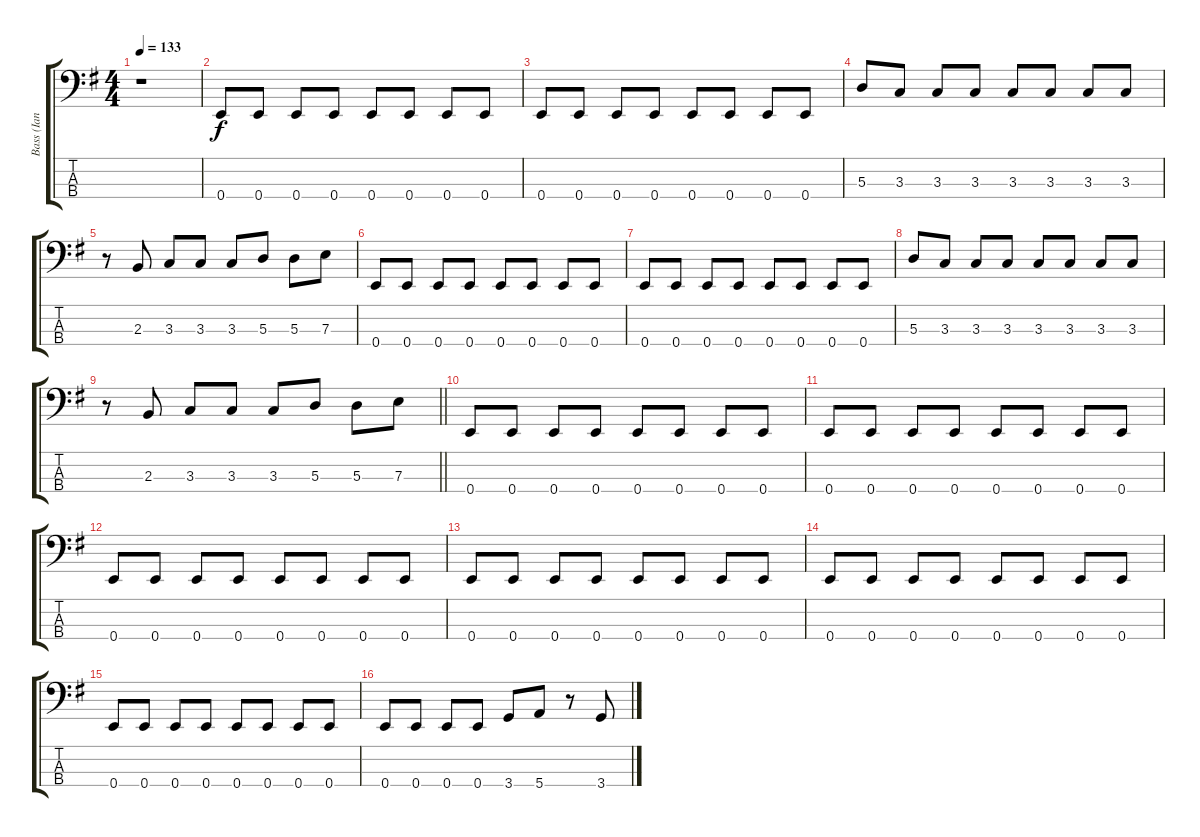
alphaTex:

\track ("Bass (Ian Hill)" "Bass (Ian ") {instrument electricbassfinger}
\staff {score tabs}
\tuning (G2 D2 A1 E1) {hide}
\ts (4 4)
\tempo 133
\clef f4
\ks g
r.1{dy f instrument electricbassfinger} |
0.4.8 0.4.8 0.4.8 0.4.8 0.4.8 0.4.8 0.4.8 0.4.8 |
0.4.8 0.4.8 0.4.8 0.4.8 0.4.8 0.4.8 0.4.8 0.4.8 |
5.3.8 3.3.8 3.3.8 3.3.8 3.3.8 3.3.8 3.3.8 3.3.8 |
r.8 2.3.8 3.3.8 3.3.8 3.3.8 5.3.8 5.3.8 7.3.8 |
0.4.8 0.4.8 0.4.8 0.4.8 0.4.8 0.4.8 0.4.8 0.4.8 |
0.4.8 0.4.8 0.4.8 0.4.8 0.4.8 0.4.8 0.4.8 0.4.8 |
5.3.8 3.3.8 3.3.8 3.3.8 3.3.8 3.3.8 3.3.8 3.3.8 |
\barLineRight lightlight
r.8 2.3.8 3.3.8 3.3.8 3.3.8 5.3.8 5.3.8 7.3.8 |
0.4.8 0.4.8 0.4.8 0.4.8 0.4.8 0.4.8 0.4.8 0.4.8 |
0.4.8 0.4.8 0.4.8 0.4.8 0.4.8 0.4.8 0.4.8 0.4.8 |
0.4.8 0.4.8 0.4.8 0.4.8 0.4.8 0.4.8 0.4.8 0.4.8 |
0.4.8 0.4.8 0.4.8 0.4.8 0.4.8 0.4.8 0.4.8 0.4.8 |
0.4.8 0.4.8 0.4.8 0.4.8 0.4.8 0.4.8 0.4.8 0.4.8 |
0.4.8 0.4.8 0.4.8 0.4.8 0.4.8 0.4.8 0.4.8 0.4.8 |
0.4.8 0.4.8 0.4.8 0.4.8 3.4.8 5.4.8 r.8 3.4.8
